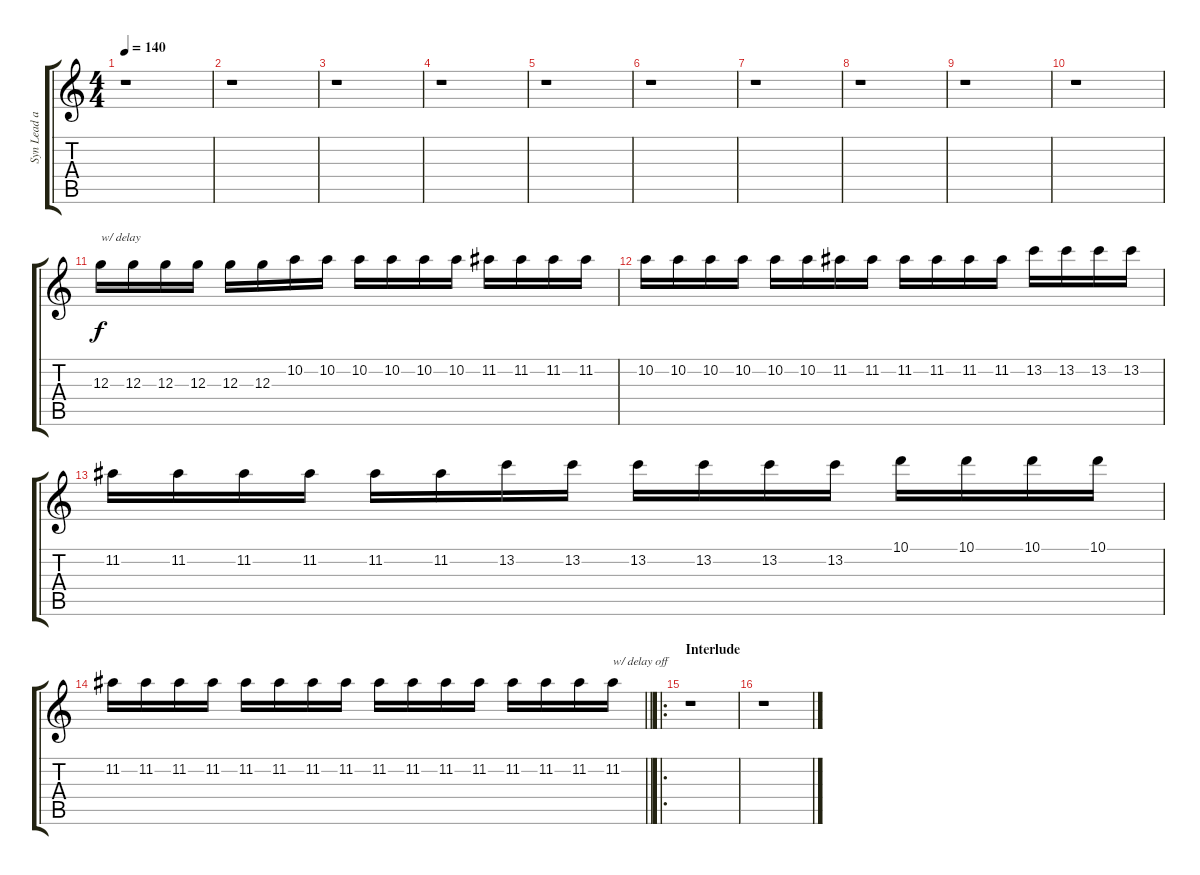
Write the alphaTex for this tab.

\track ("Syn Lead and Zaky Lead 2 ( w/ delay )" "Syn Lead a") {instrument overdrivenguitar}
\staff {score tabs}
\tuning (E4 B3 G3 D3 A2 E2) {hide}
\ts (4 4)
\tempo 140
\clef g2
\ks c
r.1{dy f} |
r.1 |
r.1 |
r.1 |
r.1 |
r.1 |
r.1 |
r.1 |
r.1 |
r.1 |
12.3.16{txt "w/ delay"} 12.3.16 12.3.16 12.3.16 12.3.16 12.3.16 10.2.16 10.2.16 10.2.16 10.2.16 10.2.16 10.2.16 11.2.16 11.2.16 11.2.16 11.2.16 |
10.2.16 10.2.16 10.2.16 10.2.16 10.2.16 10.2.16 11.2.16 11.2.16 11.2.16 11.2.16 11.2.16 11.2.16 13.2.16 13.2.16 13.2.16 13.2.16 |
11.2.16 11.2.16 11.2.16 11.2.16 11.2.16 11.2.16 13.2.16 13.2.16 13.2.16 13.2.16 13.2.16 13.2.16 10.1.16 10.1.16 10.1.16 10.1.16 |
\barLineRight lightlight
11.2.16 11.2.16 11.2.16 11.2.16 11.2.16 11.2.16 11.2.16 11.2.16 11.2.16 11.2.16 11.2.16 11.2.16 11.2.16 11.2.16 11.2.16 11.2.16{txt "w/ delay off"} |
\ro
\section ("" "Interlude")
r.1 |
r.1
